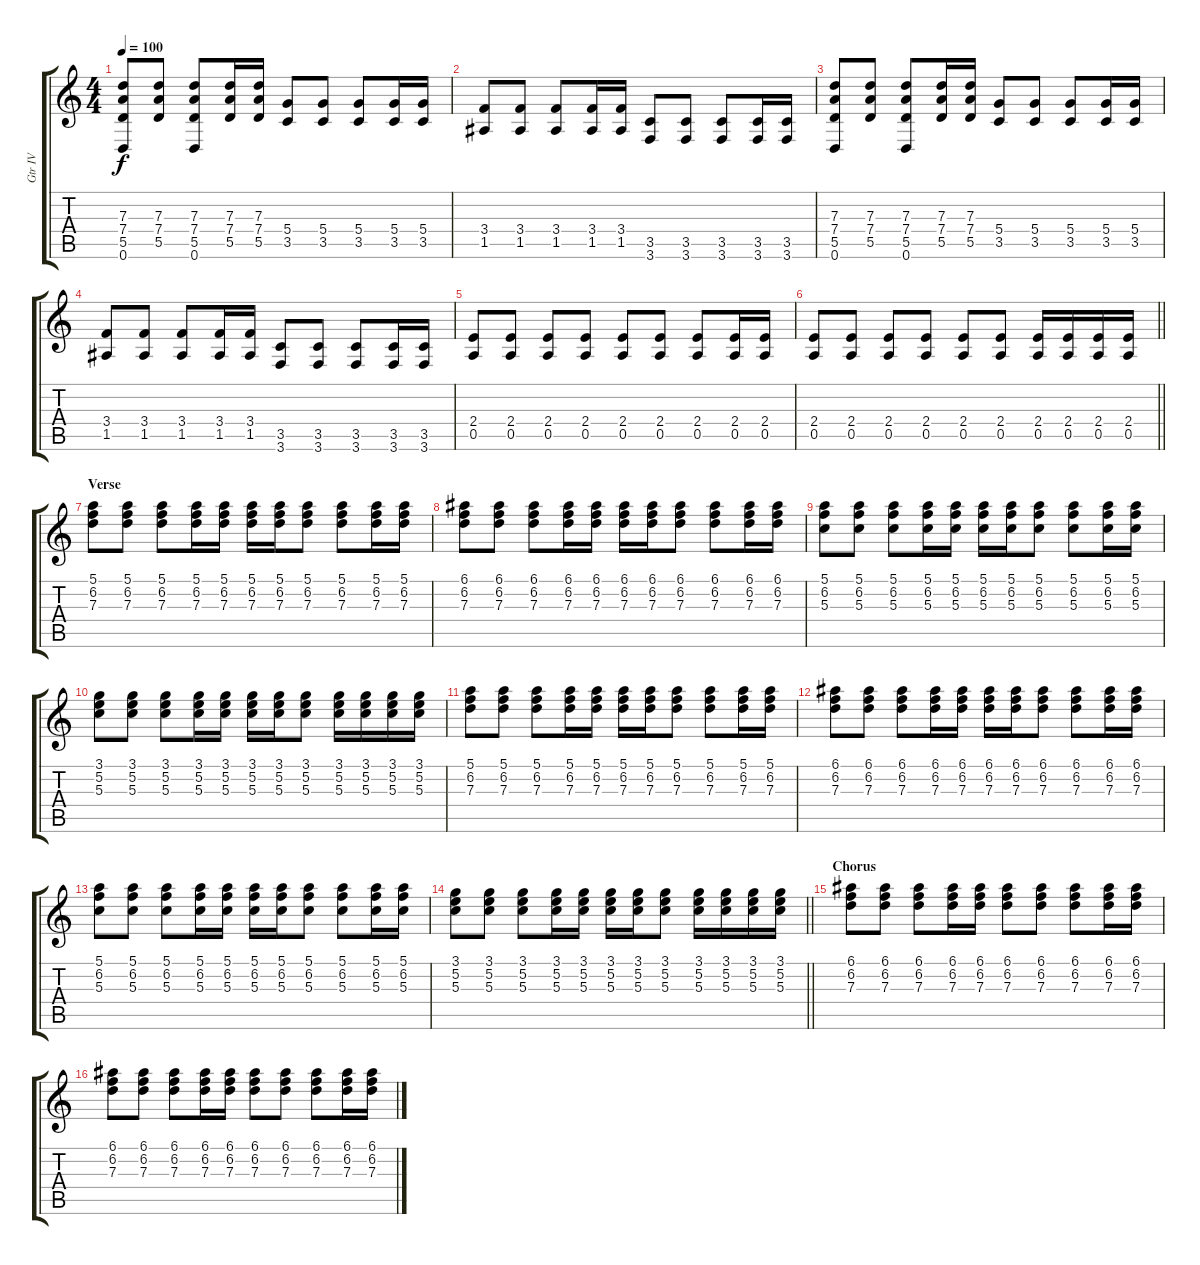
\track ("Gtr IV" "Gtr IV") {instrument distortionguitar}
\staff {score tabs}
\tuning (E4 B3 G3 D3 A2 D2) {hide}
\ts (4 4)
\tempo 100
\clef g2
\ks c
(7.3 7.4 5.5 0.6).8{dy f} (7.3 7.4 5.5).8 (7.3 7.4 5.5 0.6).8 (7.3 7.4 5.5).16 (7.3 7.4 5.5).16 (5.4 3.5).8 (5.4 3.5).8 (5.4 3.5).8 (5.4 3.5).16 (5.4 3.5).16 |
(3.4 1.5).8 (3.4 1.5).8 (3.4 1.5).8 (3.4 1.5).16 (3.4 1.5).16 (3.5 3.6).8 (3.5 3.6).8 (3.5 3.6).8 (3.5 3.6).16 (3.5 3.6).16 |
(7.3 7.4 5.5 0.6).8 (7.3 7.4 5.5).8 (7.3 7.4 5.5 0.6).8 (7.3 7.4 5.5).16 (7.3 7.4 5.5).16 (5.4 3.5).8 (5.4 3.5).8 (5.4 3.5).8 (5.4 3.5).16 (5.4 3.5).16 |
(3.4 1.5).8 (3.4 1.5).8 (3.4 1.5).8 (3.4 1.5).16 (3.4 1.5).16 (3.5 3.6).8 (3.5 3.6).8 (3.5 3.6).8 (3.5 3.6).16 (3.5 3.6).16 |
(2.4 0.5).8 (2.4 0.5).8 (2.4 0.5).8 (2.4 0.5).8 (2.4 0.5).8 (2.4 0.5).8 (2.4 0.5).8 (2.4 0.5).16 (2.4 0.5).16 |
\barLineRight lightlight
(2.4 0.5).8 (2.4 0.5).8 (2.4 0.5).8 (2.4 0.5).8 (2.4 0.5).8 (2.4 0.5).8 (2.4 0.5).16 (2.4 0.5).16 (2.4 0.5).16 (2.4 0.5).16 |
\section ("" "Verse")
(5.1 6.2 7.3).8 (5.1 6.2 7.3).8 (5.1 6.2 7.3).8 (5.1 6.2 7.3).16 (5.1 6.2 7.3).16 (5.1 6.2 7.3).16 (5.1 6.2 7.3).16 (5.1 6.2 7.3).8 (5.1 6.2 7.3).8 (5.1 6.2 7.3).16 (5.1 6.2 7.3).16 |
(6.1 6.2 7.3).8 (6.1 6.2 7.3).8 (6.1 6.2 7.3).8 (6.1 6.2 7.3).16 (6.1 6.2 7.3).16 (6.1 6.2 7.3).16 (6.1 6.2 7.3).16 (6.1 6.2 7.3).8 (6.1 6.2 7.3).8 (6.1 6.2 7.3).16 (6.1 6.2 7.3).16 |
(5.1 6.2 5.3).8 (5.1 6.2 5.3).8 (5.1 6.2 5.3).8 (5.1 6.2 5.3).16 (5.1 6.2 5.3).16 (5.1 6.2 5.3).16 (5.1 6.2 5.3).16 (5.1 6.2 5.3).8 (5.1 6.2 5.3).8 (5.1 6.2 5.3).16 (5.1 6.2 5.3).16 |
(3.1 5.2 5.3).8 (3.1 5.2 5.3).8 (3.1 5.2 5.3).8 (3.1 5.2 5.3).16 (3.1 5.2 5.3).16 (3.1 5.2 5.3).16 (3.1 5.2 5.3).16 (3.1 5.2 5.3).8 (3.1 5.2 5.3).16 (3.1 5.2 5.3).16 (3.1 5.2 5.3).16 (3.1 5.2 5.3).16 |
(5.1 6.2 7.3).8 (5.1 6.2 7.3).8 (5.1 6.2 7.3).8 (5.1 6.2 7.3).16 (5.1 6.2 7.3).16 (5.1 6.2 7.3).16 (5.1 6.2 7.3).16 (5.1 6.2 7.3).8 (5.1 6.2 7.3).8 (5.1 6.2 7.3).16 (5.1 6.2 7.3).16 |
(6.1 6.2 7.3).8 (6.1 6.2 7.3).8 (6.1 6.2 7.3).8 (6.1 6.2 7.3).16 (6.1 6.2 7.3).16 (6.1 6.2 7.3).16 (6.1 6.2 7.3).16 (6.1 6.2 7.3).8 (6.1 6.2 7.3).8 (6.1 6.2 7.3).16 (6.1 6.2 7.3).16 |
(5.1 6.2 5.3).8 (5.1 6.2 5.3).8 (5.1 6.2 5.3).8 (5.1 6.2 5.3).16 (5.1 6.2 5.3).16 (5.1 6.2 5.3).16 (5.1 6.2 5.3).16 (5.1 6.2 5.3).8 (5.1 6.2 5.3).8 (5.1 6.2 5.3).16 (5.1 6.2 5.3).16 |
\barLineRight lightlight
(3.1 5.2 5.3).8 (3.1 5.2 5.3).8 (3.1 5.2 5.3).8 (3.1 5.2 5.3).16 (3.1 5.2 5.3).16 (3.1 5.2 5.3).16 (3.1 5.2 5.3).16 (3.1 5.2 5.3).8 (3.1 5.2 5.3).16 (3.1 5.2 5.3).16 (3.1 5.2 5.3).16 (3.1 5.2 5.3).16 |
\section ("" "Chorus")
(6.1 6.2 7.3).8 (6.1 6.2 7.3).8 (6.1 6.2 7.3).8 (6.1 6.2 7.3).16 (6.1 6.2 7.3).16 (6.1 6.2 7.3).8 (6.1 6.2 7.3).8 (6.1 6.2 7.3).8 (6.1 6.2 7.3).16 (6.1 6.2 7.3).16 |
(6.1 6.2 7.3).8 (6.1 6.2 7.3).8 (6.1 6.2 7.3).8 (6.1 6.2 7.3).16 (6.1 6.2 7.3).16 (6.1 6.2 7.3).8 (6.1 6.2 7.3).8 (6.1 6.2 7.3).8 (6.1 6.2 7.3).16 (6.1 6.2 7.3).16
